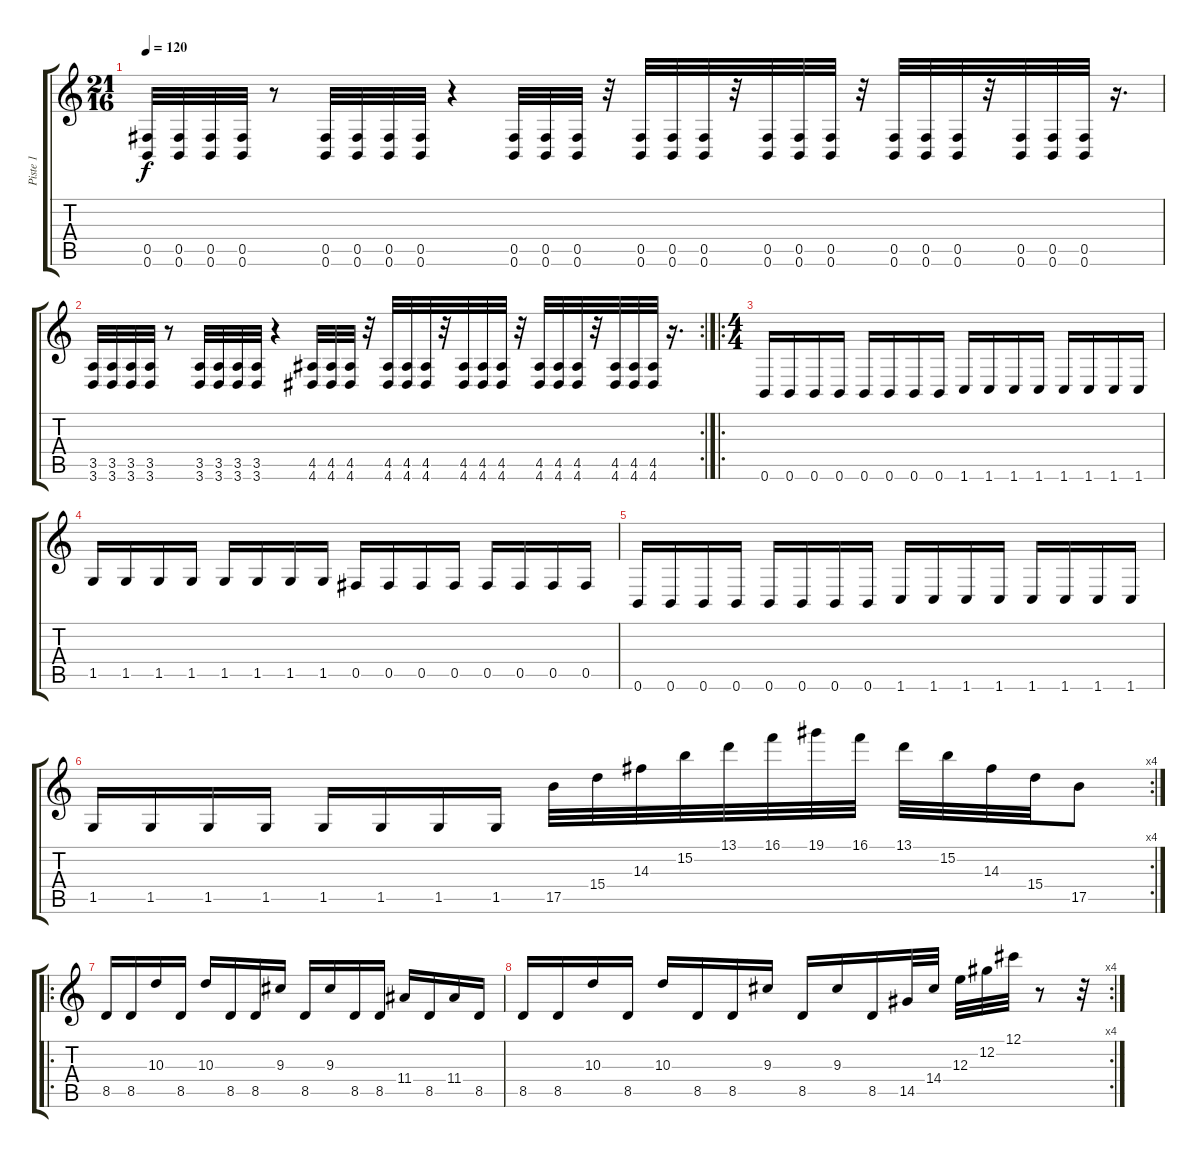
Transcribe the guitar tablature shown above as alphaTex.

\track ("Piste 1" "Piste 1") {instrument distortionguitar}
\staff {score tabs}
\tuning (Db4 Ab3 E3 B2 Gb2 B1) {hide}
\ts (21 16)
\tempo 120
\clef g2
\ks c
(0.5 0.6).32{dy f} (0.5 0.6).32 (0.5 0.6).32 (0.5 0.6).32 r.8 (0.5 0.6).32 (0.5 0.6).32 (0.5 0.6).32 (0.5 0.6).32 r.4 (0.5 0.6).32 (0.5 0.6).32 (0.5 0.6).32 r.32 (0.5 0.6).32 (0.5 0.6).32 (0.5 0.6).32 r.32 (0.5 0.6).32 (0.5 0.6).32 (0.5 0.6).32 r.32 (0.5 0.6).32 (0.5 0.6).32 (0.5 0.6).32 r.32 (0.5 0.6).32 (0.5 0.6).32 (0.5 0.6).32 r.16{d} |
\rc 2
(3.5 3.6).32 (3.5 3.6).32 (3.5 3.6).32 (3.5 3.6).32 r.8 (3.5 3.6).32 (3.5 3.6).32 (3.5 3.6).32 (3.5 3.6).32 r.4 (4.5 4.6).32 (4.5 4.6).32 (4.5 4.6).32 r.32 (4.5 4.6).32 (4.5 4.6).32 (4.5 4.6).32 r.32 (4.5 4.6).32 (4.5 4.6).32 (4.5 4.6).32 r.32 (4.5 4.6).32 (4.5 4.6).32 (4.5 4.6).32 r.32 (4.5 4.6).32 (4.5 4.6).32 (4.5 4.6).32 r.16{d} |
\ro
\ts (4 4)
0.6.16 0.6.16 0.6.16 0.6.16 0.6.16 0.6.16 0.6.16 0.6.16 1.6.16 1.6.16 1.6.16 1.6.16 1.6.16 1.6.16 1.6.16 1.6.16 |
1.5.16 1.5.16 1.5.16 1.5.16 1.5.16 1.5.16 1.5.16 1.5.16 0.5.16 0.5.16 0.5.16 0.5.16 0.5.16 0.5.16 0.5.16 0.5.16 |
0.6.16 0.6.16 0.6.16 0.6.16 0.6.16 0.6.16 0.6.16 0.6.16 1.6.16 1.6.16 1.6.16 1.6.16 1.6.16 1.6.16 1.6.16 1.6.16 |
\rc 4
1.5.16 1.5.16 1.5.16 1.5.16 1.5.16 1.5.16 1.5.16 1.5.16 17.5.32 15.4.32 14.3.32 15.2.32 13.1.32 16.1.32 19.1.32 16.1.32 13.1.32 15.2.32 14.3.32 15.4.32 17.5.8 |
\ro
8.5.16 8.5.16 10.3.16 8.5.16 10.3.16 8.5.16 8.5.16 9.3.16 8.5.16 9.3.16 8.5.16 8.5.16 11.4.16 8.5.16 11.4.16 8.5.16 |
\rc 4
8.5.16 8.5.16 10.3.16 8.5.16 10.3.16 8.5.16 8.5.16 9.3.16 8.5.16 9.3.16 8.5.16 14.5.32 14.4.32 12.3.32 12.2.32 12.1.32 r.8 r.32
